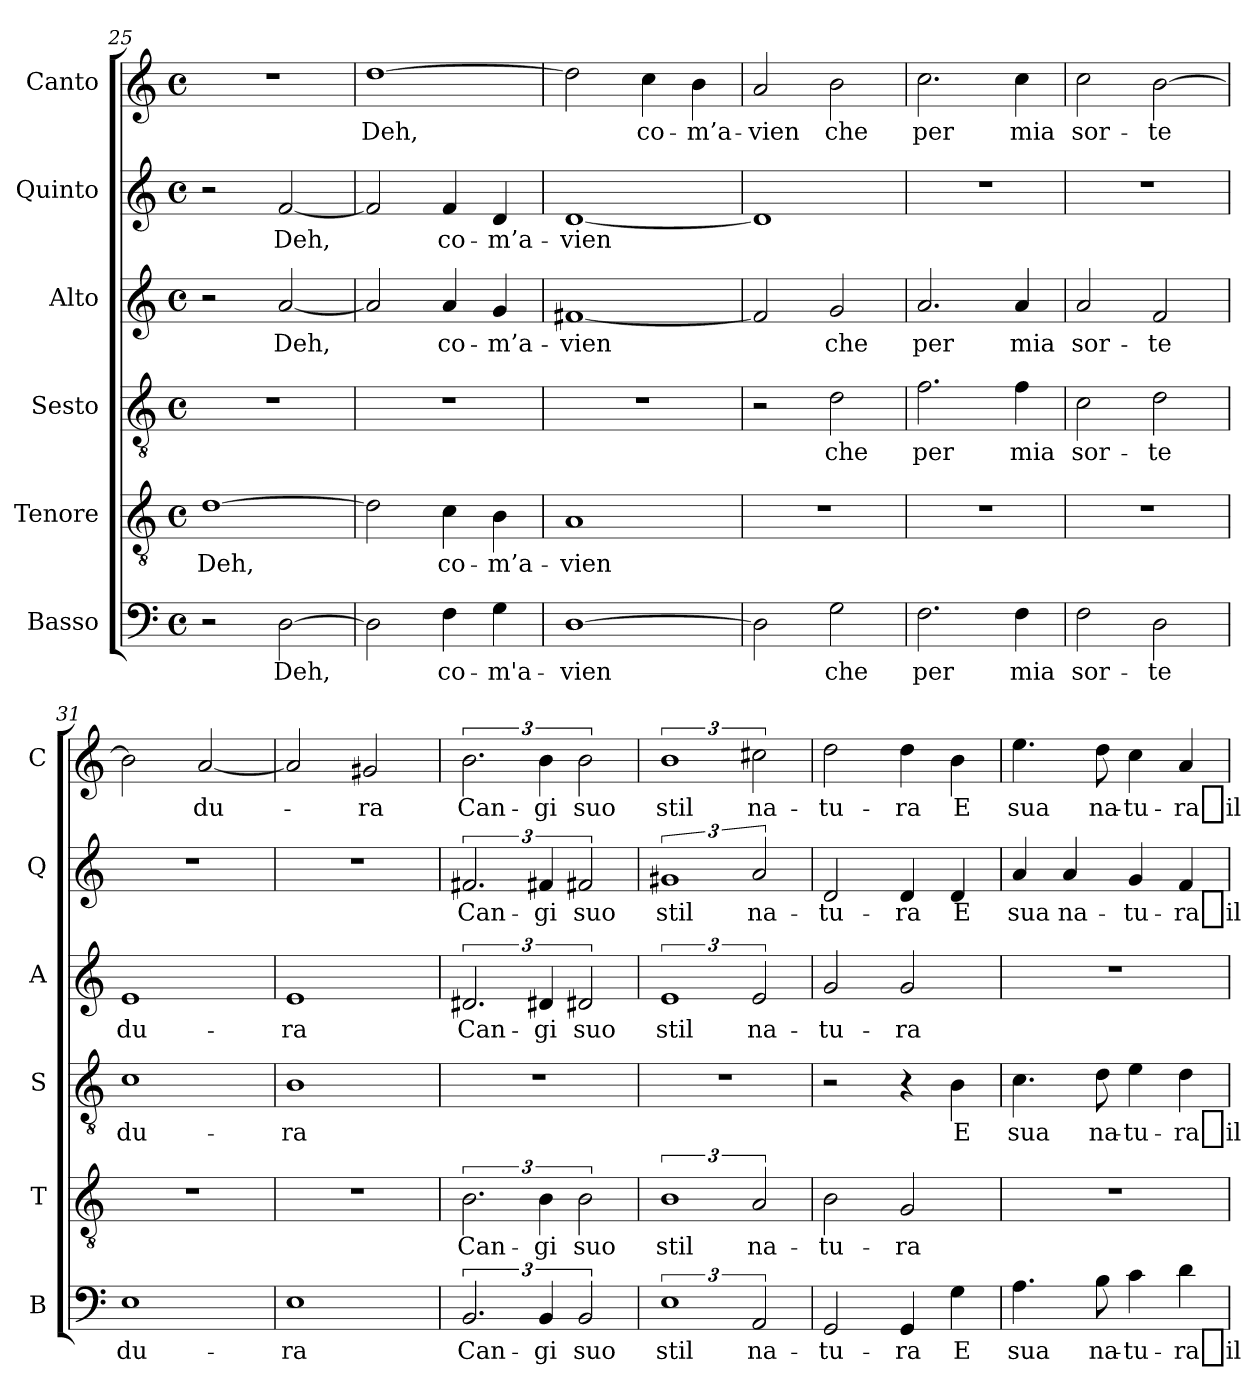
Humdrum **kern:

**kern	**text	**kern	**text	**kern	**text	**kern	**text	**kern	**text	**kern	**text
*part6	*part6	*part5	*part5	*part4	*part4	*part3	*part3	*part2	*part2	*part1	*part1
*staff6	*staff6	*staff5	*staff5	*staff4	*staff4	*staff3	*staff3	*staff2	*staff2	*staff1	*staff1
*I"Basso	*	*I"Tenore	*	*I"Sesto	*	*I"Alto	*	*I"Quinto	*	*I"Canto	*
*I'B	*	*I'T	*	*I'S	*	*I'A	*	*I'Q	*	*I'C	*
*clefF4	*	*clefGv2	*	*clefGv2	*	*clefG2	*	*clefG2	*	*clefG2	*
*k[]	*	*k[]	*	*k[]	*	*k[]	*	*k[]	*	*k[]	*
*C:	*	*C:	*	*C:	*	*C:	*	*C:	*	*C:	*
*M4/4	*	*M4/4	*	*M4/4	*	*M4/4	*	*M4/4	*	*M4/4	*
*met(c)	*	*met(c)	*	*met(c)	*	*met(c)	*	*met(c)	*	*met(c)	*
=25	=25	=25	=25	=25	=25	=25	=25	=25	=25	=25	=25
2r	.	[1d	-Deh,	1r	.	2r	.	2r	.	1r	.
[2D	-Deh,	.	.	.	.	[2a	-Deh,	[2f	-Deh,	.	.
=26	=26	=26	=26	=26	=26	=26	=26	=26	=26	=26	=26
2D]	.	2d]	.	1r	.	2a]	.	2f]	.	[1dd	-Deh,
4F	co-	4c	co-	.	.	4a	co-	4f	co-	.	.
4G	m'a-	4B	m’a-	.	.	4g	m’a-	4d	m’a-	.	.
=27	=27	=27	=27	=27	=27	=27	=27	=27	=27	=27	=27
[1D	-vien	1A	-vien	1r	.	[1f#X	-vien	[1d	-vien	2dd]	.
.	.	.	.	.	.	.	.	.	.	4cc	co-
.	.	.	.	.	.	.	.	.	.	4b	m’a-
=28	=28	=28	=28	=28	=28	=28	=28	=28	=28	=28	=28
2D]	.	1r	.	2r	.	2f#]	.	1d]	.	2a	-vien
2G	-che	.	.	2d	-che	2g	-che	.	.	2b	-che
=29	=29	=29	=29	=29	=29	=29	=29	=29	=29	=29	=29
2.F	-per	1r	.	2.f	-per	2.a	-per	1r	.	2.cc	-per
4F	-mia	.	.	4f	-mia	4a	-mia	.	.	4cc	-mia
=30	=30	=30	=30	=30	=30	=30	=30	=30	=30	=30	=30
2F	sor-	1r	.	2c	sor-	2a	sor-	1r	.	2cc	sor-
2D	-te	.	.	2d	-te	2f	-te	.	.	[2b	-te
=31	=31	=31	=31	=31	=31	=31	=31	=31	=31	=31	=31
1E	du-	1r	.	1c	du-	1e	du-	1r	.	2b]	.
.	.	.	.	.	.	.	.	.	.	[2a	du-
=32	=32	=32	=32	=32	=32	=32	=32	=32	=32	=32	=32
1E	-ra	1r	.	1B	-ra	1e	-ra	1r	.	2a]	.
.	.	.	.	.	.	.	.	.	.	2g#X	-ra
=33	=33	=33	=33	=33	=33	=33	=33	=33	=33	=33	=33
3.BB	Can-	3.B	Can-	1r	.	3.d#X	Can-	3.f#X	Can-	3.b	Can-
6BB	-gi	6B	-gi	.	.	6d#X	-gi	6f#X	-gi	6b	-gi
3BB	-suo	3B	-suo	.	.	3d#X	-suo	3f#X	-suo	3b	-suo
=34	=34	=34	=34	=34	=34	=34	=34	=34	=34	=34	=34
3%2E	-stil	3%2B	-stil	1r	.	3%2e	-stil	3%2g#X	-stil	3%2b	-stil
3AA	na-	3A	na-	.	.	3e	na-	3a	na-	3cc#X	na-
=35	=35	=35	=35	=35	=35	=35	=35	=35	=35	=35	=35
2GG	tu-	2B	tu-	2r	.	2g	tu-	2d	tu-	2dd	tu-
4GG	-ra	2G	-ra	4r	.	2g	-ra	4d	-ra	4dd	-ra
4G	-E	.	.	4B	-E	.	.	4d	-E	4b	-E
=36	=36	=36	=36	=36	=36	=36	=36	=36	=36	=36	=36
4.A	-sua	1r	.	4.c	-sua	1r	.	4a	-sua	4.ee	-sua
.	.	.	.	.	.	.	.	4a	na-	.	.
8B	na-	.	.	8d	na-	.	.	.	.	8dd	na-
4c	tu-	.	.	4e	tu-	.	.	4g	tu-	4cc	tu-
4d	-ra_il	.	.	4d	-ra_il	.	.	4f	-ra_il	4a	-ra_il
=	=	=	=	=	=	=	=	=	=	=	=
*-	*-	*-	*-	*-	*-	*-	*-	*-	*-	*-	*-
